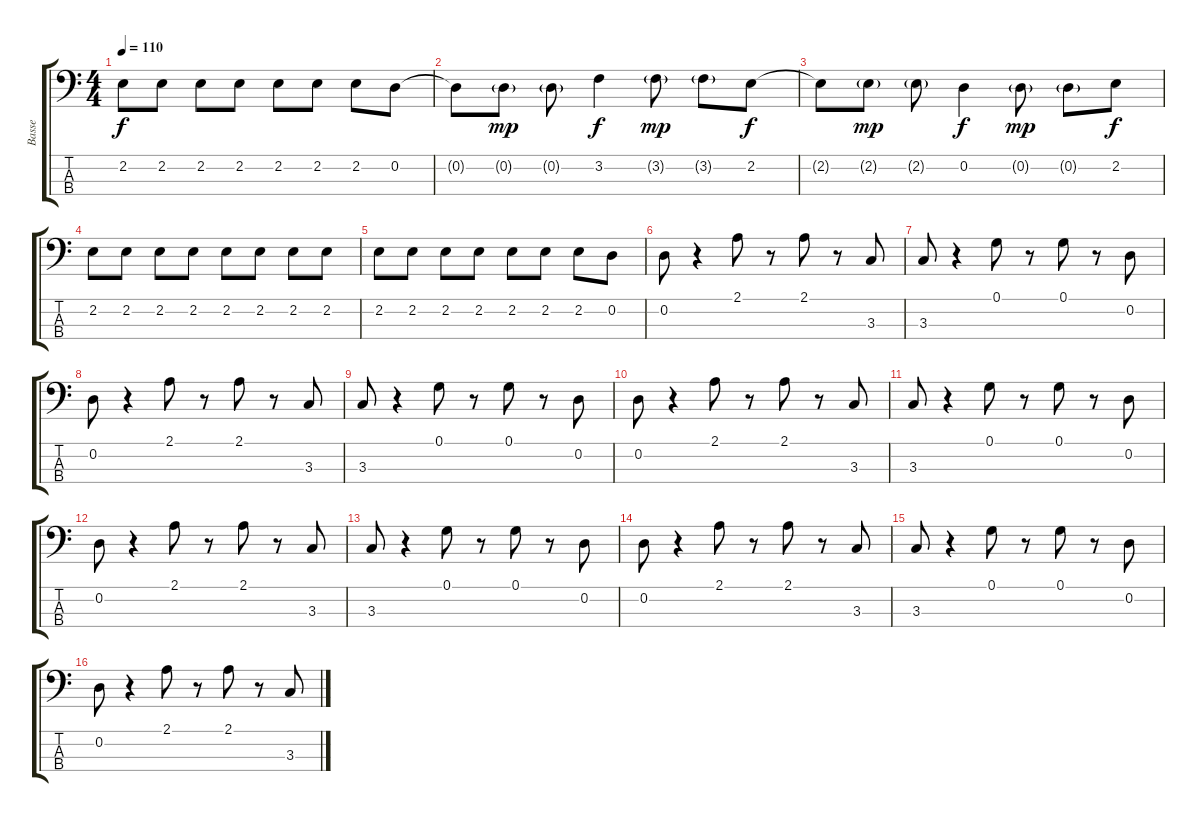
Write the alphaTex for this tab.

\track ("Basse" "Basse") {instrument fretlessbass}
\staff {score tabs}
\tuning (G2 D2 A1 E1) {hide}
\ts (4 4)
\tempo 110
\clef f4
\ks c
2.2.8{dy f} 2.2.8 2.2.8 2.2.8 2.2.8 2.2.8 2.2.8 0.2.8 |
0.2{t}.8 0.2{g}.8{dy mp} 0.2{g}.8 3.2.4{dy f} 3.2{g}.8{dy mp} 3.2{g}.8 2.2.8{dy f} |
2.2{t}.8 2.2{g}.8{dy mp} 2.2{g}.8 0.2.4{dy f} 0.2{g}.8{dy mp} 0.2{g}.8 2.2.8{dy f} |
2.2.8 2.2.8 2.2.8 2.2.8 2.2.8 2.2.8 2.2.8 2.2.8 |
2.2.8 2.2.8 2.2.8 2.2.8 2.2.8 2.2.8 2.2.8 0.2.8 |
0.2.8 r.4 2.1.8 r.8 2.1.8 r.8 3.3.8 |
3.3.8 r.4 0.1.8 r.8 0.1.8 r.8 0.2.8 |
0.2.8 r.4 2.1.8 r.8 2.1.8 r.8 3.3.8 |
3.3.8 r.4 0.1.8 r.8 0.1.8 r.8 0.2.8 |
0.2.8 r.4 2.1.8 r.8 2.1.8 r.8 3.3.8 |
3.3.8 r.4 0.1.8 r.8 0.1.8 r.8 0.2.8 |
0.2.8 r.4 2.1.8 r.8 2.1.8 r.8 3.3.8 |
3.3.8 r.4 0.1.8 r.8 0.1.8 r.8 0.2.8 |
0.2.8 r.4 2.1.8 r.8 2.1.8 r.8 3.3.8 |
3.3.8 r.4 0.1.8 r.8 0.1.8 r.8 0.2.8 |
0.2.8 r.4 2.1.8 r.8 2.1.8 r.8 3.3.8
